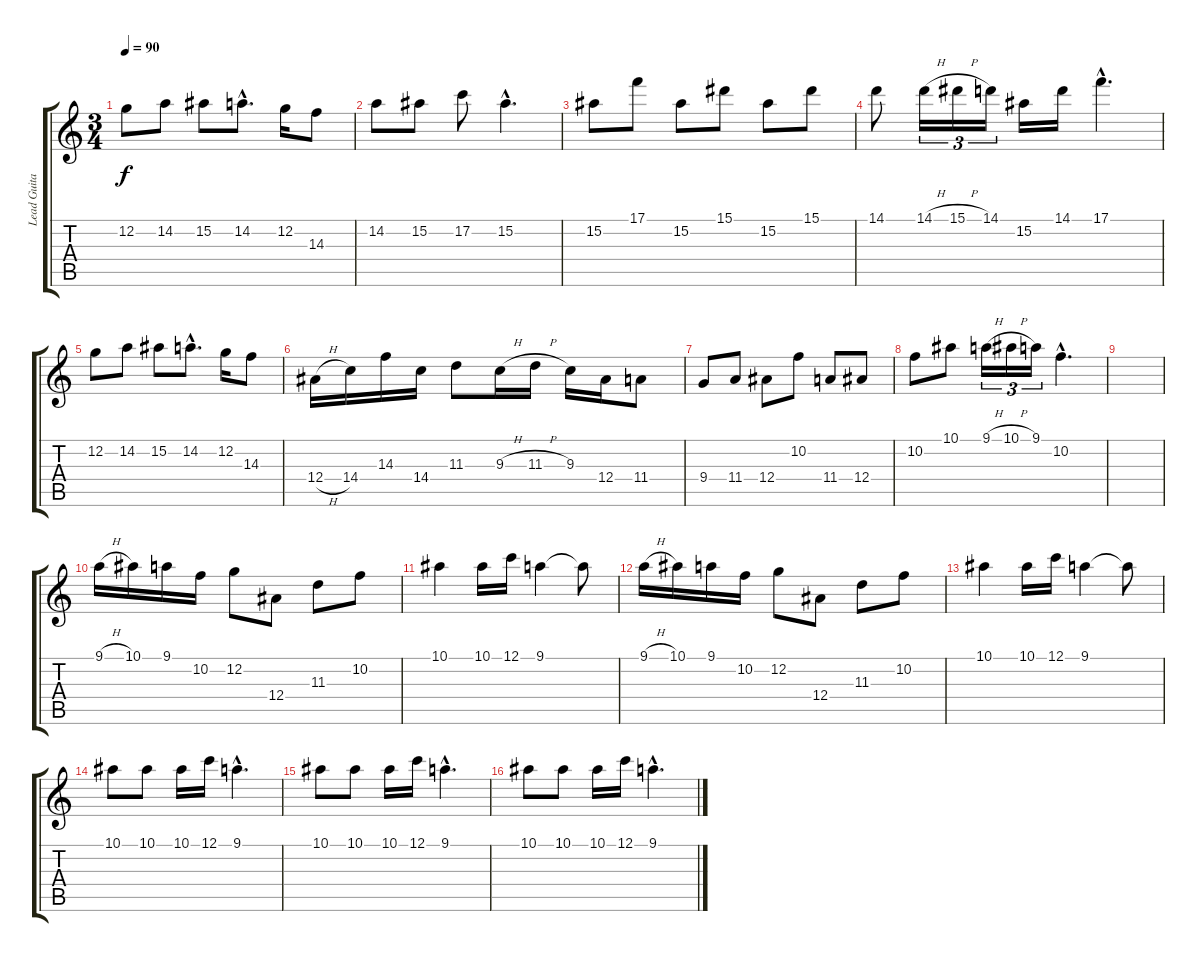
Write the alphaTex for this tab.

\track ("Lead Guitar 1" "Lead Guita") {instrument distortionguitar}
\staff {score tabs}
\tuning (C4 G3 Eb3 Bb2 F2 C2) {hide}
\ts (3 4)
\tempo 90
\clef g2
\ks c
12.2.8{dy f} 14.2.8 15.2.8 14.2{hac}.8{d} 12.2.16 14.3.8 |
14.2.8 15.2.8 17.2.8 15.2{hac}.4{d} |
15.2.8 17.1.8 15.2.8 15.1.8 15.2.8 15.1.8 |
14.1.8 14.1{h}.16{tu (3 2)} 15.1{h}.16{tu (3 2)} 14.1.16{tu (3 2)} 15.2.16 14.1.16 17.1{hac}.4{d} |
12.2.8 14.2.8 15.2.8 14.2{hac}.8{d} 12.2.16 14.3.8 |
12.4{h}.16 14.4.16 14.3.16 14.4.16 11.3.8 9.3{h}.16 11.3{h}.16 9.3.16 12.4.16 11.4.8 |
9.4.8 11.4.8 12.4.8 10.2.8 11.4.8 12.4.8 |
10.2.8 10.1.8 9.1{h}.16{tu (3 2)} 10.1{h}.16{tu (3 2)} 9.1.16{tu (3 2)} 10.2{hac}.4{d} |
|
9.1{h}.16 10.1.16 9.1.16 10.2.16 12.2.8 12.4.8 11.3.8 10.2.8 |
10.1.4 10.1.16 12.1.16 9.1.4 9.1{t}.8 |
9.1{h}.16 10.1.16 9.1.16 10.2.16 12.2.8 12.4.8 11.3.8 10.2.8 |
10.1.4 10.1.16 12.1.16 9.1.4 9.1{t}.8 |
10.1.8 10.1.8 10.1.16 12.1.16 9.1{hac}.4{d} |
10.1.8 10.1.8 10.1.16 12.1.16 9.1{hac}.4{d} |
10.1.8 10.1.8 10.1.16 12.1.16 9.1{hac}.4{d}
